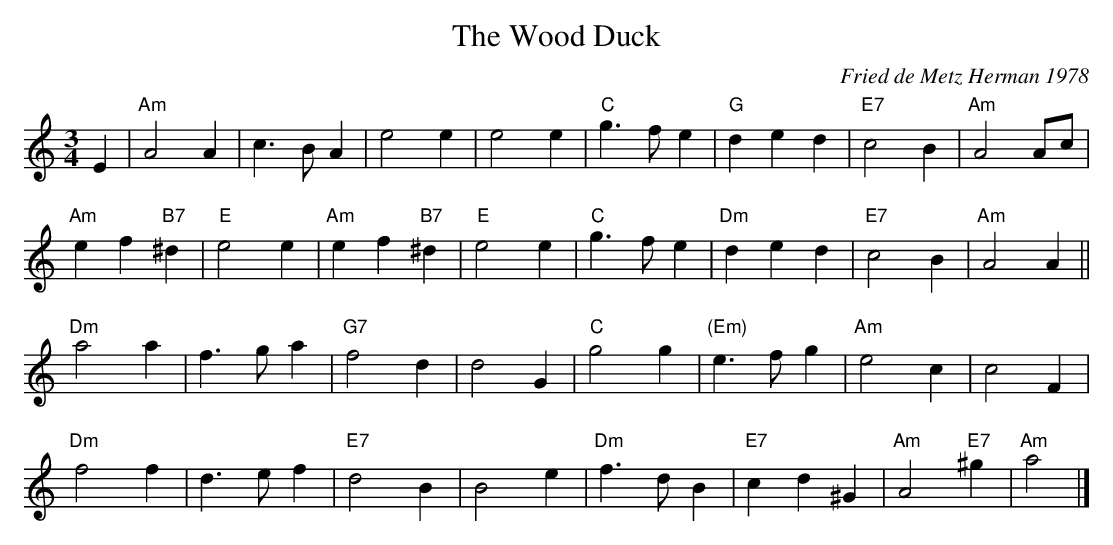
X:1
T:The Wood Duck
C:Fried de Metz Herman 1978
M:3/4
L:1/8
K:Am
E2 | "Am"A4A2 | c3BA2 | e4e2 | e4 e2 |\
 "C"g3fe2 | "G"d2e2d2 | "E7"c4 B2 | "Am"A4 Ac |
 "Am"e2f2 "B7"^d2 | "E"e4 e2 | "Am"e2f2 "B7"^d2 | "E"e4 e2 |\
 "C"g3fe2 | "Dm"d2e2d2 | "E7"c4 B2 | "Am"A4 A2 ||
"Dm"a4a2 | f3ga2 |"G7" f4d2 | d4G2 |\
 "C"g4g2 | "(Em)"e3fg2 | "Am"e4 c2 | c4F2 |
 "Dm"f4f2 | d3ef2 | "E7"d4B2 | B4e2|\
 "Dm"f3dB2 | "E7"c2d2^G2 | "Am"A4"E7"^g2 | "Am"a4 |]
